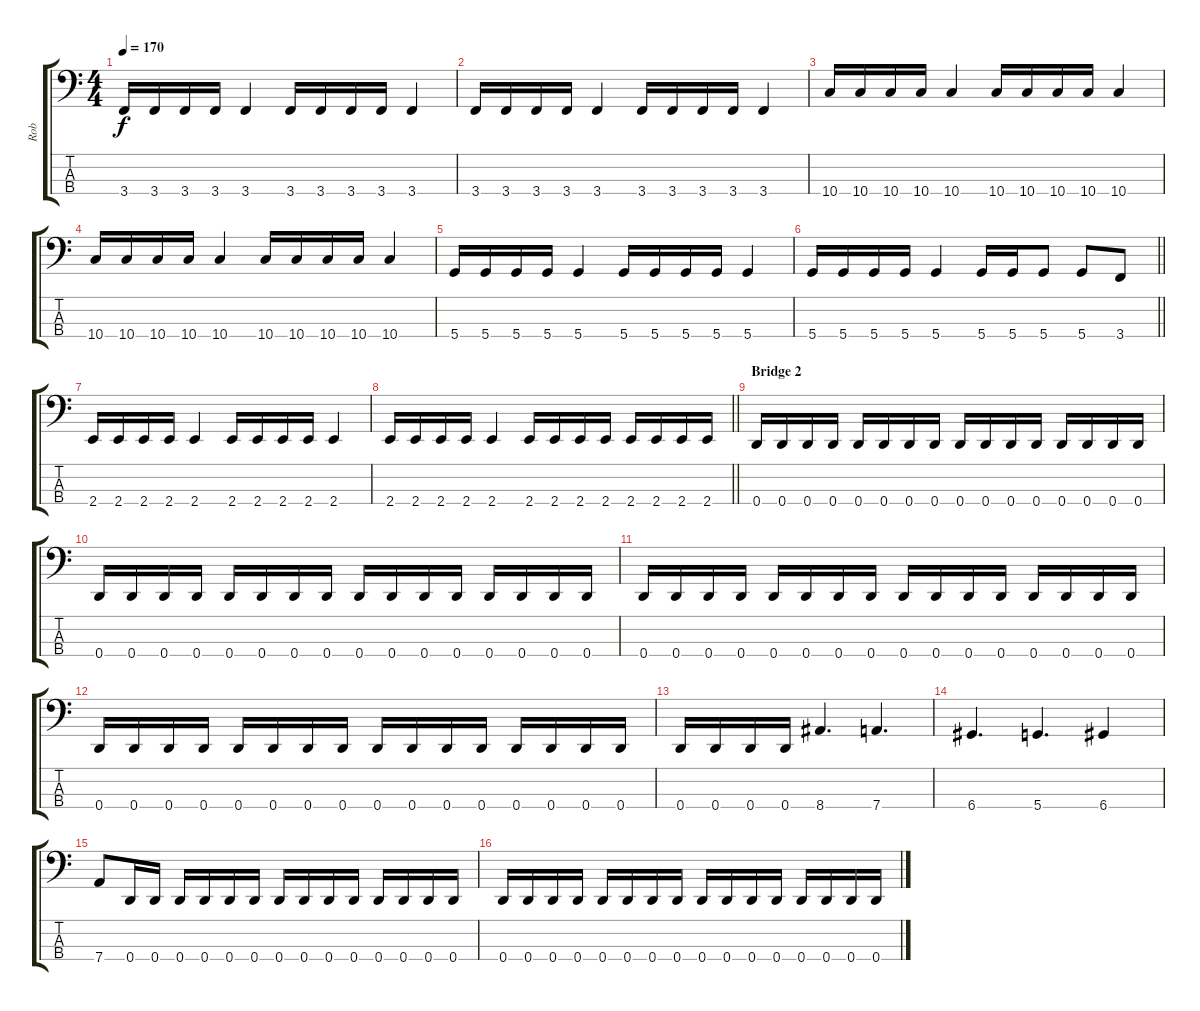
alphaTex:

\track ("Rob" "Rob") {instrument electricbassfinger}
\staff {score tabs}
\tuning (G2 D2 A1 D1) {hide}
\ts (4 4)
\tempo 170
\clef f4
\ks c
3.4.16{dy f} 3.4.16 3.4.16 3.4.16 3.4.4 3.4.16 3.4.16 3.4.16 3.4.16 3.4.4 |
3.4.16 3.4.16 3.4.16 3.4.16 3.4.4 3.4.16 3.4.16 3.4.16 3.4.16 3.4.4 |
10.4.16 10.4.16 10.4.16 10.4.16 10.4.4 10.4.16 10.4.16 10.4.16 10.4.16 10.4.4 |
10.4.16 10.4.16 10.4.16 10.4.16 10.4.4 10.4.16 10.4.16 10.4.16 10.4.16 10.4.4 |
5.4.16 5.4.16 5.4.16 5.4.16 5.4.4 5.4.16 5.4.16 5.4.16 5.4.16 5.4.4 |
\barLineRight lightlight
5.4.16 5.4.16 5.4.16 5.4.16 5.4.4 5.4.16 5.4.16 5.4.8 5.4.8 3.4.8 |
2.4.16 2.4.16 2.4.16 2.4.16 2.4.4 2.4.16 2.4.16 2.4.16 2.4.16 2.4.4 |
\barLineRight lightlight
2.4.16 2.4.16 2.4.16 2.4.16 2.4.4 2.4.16 2.4.16 2.4.16 2.4.16 2.4.16 2.4.16 2.4.16 2.4.16 |
\section ("" "Bridge 2")
0.4.16 0.4.16 0.4.16 0.4.16 0.4.16 0.4.16 0.4.16 0.4.16 0.4.16 0.4.16 0.4.16 0.4.16 0.4.16 0.4.16 0.4.16 0.4.16 |
0.4.16 0.4.16 0.4.16 0.4.16 0.4.16 0.4.16 0.4.16 0.4.16 0.4.16 0.4.16 0.4.16 0.4.16 0.4.16 0.4.16 0.4.16 0.4.16 |
0.4.16 0.4.16 0.4.16 0.4.16 0.4.16 0.4.16 0.4.16 0.4.16 0.4.16 0.4.16 0.4.16 0.4.16 0.4.16 0.4.16 0.4.16 0.4.16 |
0.4.16 0.4.16 0.4.16 0.4.16 0.4.16 0.4.16 0.4.16 0.4.16 0.4.16 0.4.16 0.4.16 0.4.16 0.4.16 0.4.16 0.4.16 0.4.16 |
0.4.16 0.4.16 0.4.16 0.4.16 8.4.4{d} 7.4.4{d} |
6.4.4{d} 5.4.4{d} 6.4.4 |
7.4.8 0.4.16 0.4.16 0.4.16 0.4.16 0.4.16 0.4.16 0.4.16 0.4.16 0.4.16 0.4.16 0.4.16 0.4.16 0.4.16 0.4.16 |
0.4.16 0.4.16 0.4.16 0.4.16 0.4.16 0.4.16 0.4.16 0.4.16 0.4.16 0.4.16 0.4.16 0.4.16 0.4.16 0.4.16 0.4.16 0.4.16
